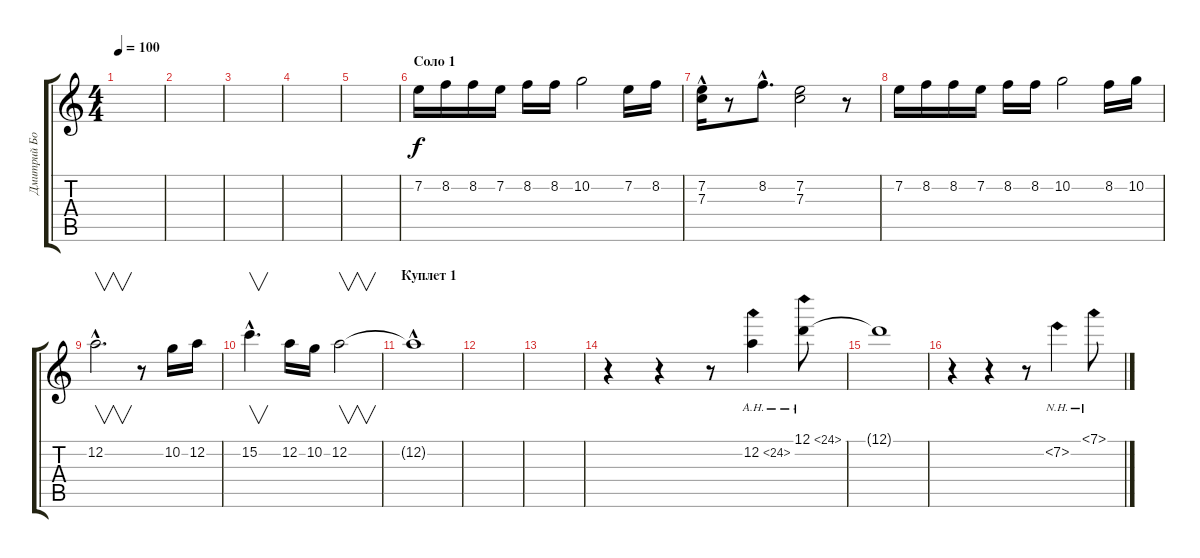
\track ("Дмитрий Борисенков" "Дмитрий Бо") {instrument distortionguitar}
\staff {score tabs}
\tuning (D4 A3 F3 C3 G2 D2) {hide}
\ts (4 4)
\tempo 100
\clef g2
\ks c
|
|
|
|
|
\section ("" "Соло 1")
7.2.16 8.2.16 8.2.16 7.2.16 8.2.16 8.2.16 10.2.2 7.2.16 8.2.16 |
(7.2{hac} 7.3).16 r.8 8.2{hac}.8{d} (7.2 7.3).2 r.8 |
7.2.16 8.2.16 8.2.16 7.2.16 8.2.16 8.2.16 10.2.2 8.2.16 10.2.16 |
12.2{hac}.2{v d} r.8 10.2.16 12.2.16 |
15.2{hac}.4{v d} 12.2.16 10.2.16 12.2.2{v} |
\section ("" "Куплет 1")
12.2{hac t}.1 |
|
|
r.4 r.4 r.8 12.2{ah 12}.4 12.1{ah 12}.8 |
12.1{t}.1 |
r.4 r.4 r.8 7.2{nh}.4 7.1{nh}.8
